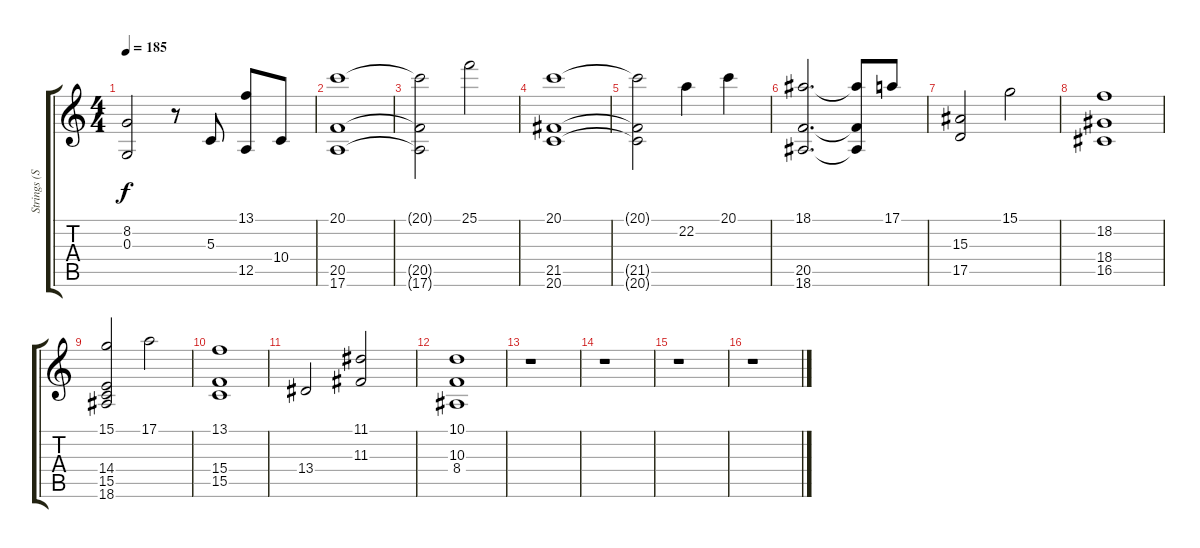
\track ("Strings (Synth II)" "Strings (S") {instrument stringensemble1}
\staff {score tabs}
\tuning (E4 B3 G3 D3 A2 E2) {hide}
\ts (4 4)
\tempo 185
\clef g2
\ks c
(8.2 0.3).2{dy f} r.8 5.3.8 (13.1 12.5).8 10.4.8 |
(20.1 20.5 17.6).1 |
(20.1{t} 20.5{t} 17.6{t}).2 25.1.2 |
(20.1 21.5 20.6).1 |
(20.1{t} 21.5{t} 20.6{t}).2 22.2.4 20.1.4 |
(18.1 20.5 18.6).2{d} (18.1{t} 20.5{t} 18.6{t}).8 17.1.8 |
(15.3 17.5).2 15.1.2 |
(18.2 18.4 16.5).1 |
(15.1 14.4 15.5 18.6).2 17.1.2 |
(13.1 15.4 15.5).1 |
13.4.2 (11.1 11.3).2 |
(10.1 10.3 8.4).1 |
r.1 |
r.1 |
r.1 |
r.1
